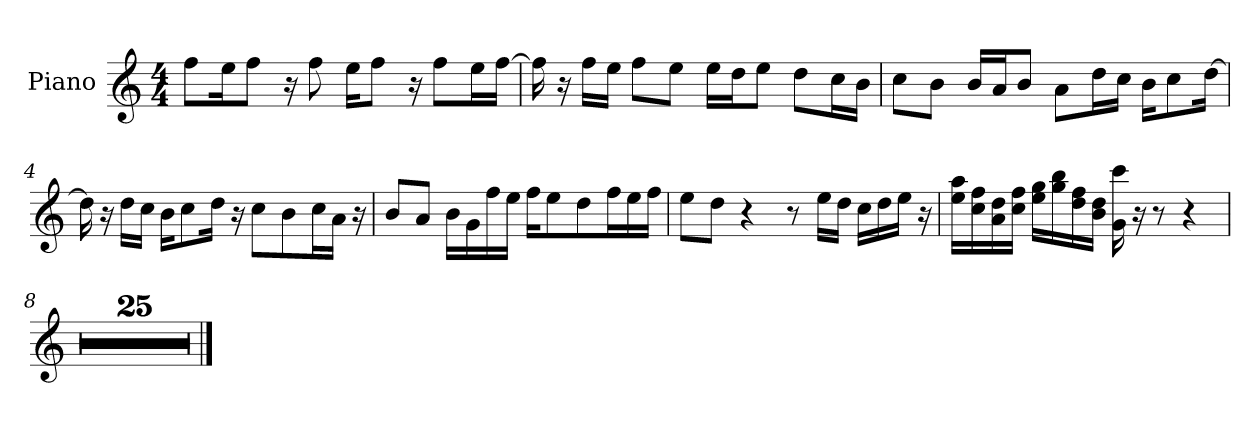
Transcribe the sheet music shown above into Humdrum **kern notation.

**kern
*part1
*staff1
*I"Piano
*I'Pno.
*clefG2
*k[]
*M4/4
=1
8ff\L
16ee\K
8ff\J
16r
8ff\
16ee\KL
8ff\J
16r
8ff\L
16ee\L
[16ff\JJ
=2
16ff\]
16r
16ff\LL
16ee\JJ
8ff\L
8ee\J
16ee\LL
16dd\J
8ee\J
8dd\L
16cc\L
16b\JJ
=3
8cc\L
8b\J
16b/LL
16a/J
8b/J
8a\L
16dd\L
16cc\JJ
16b\KL
8cc\
[16dd\Jk
=4
16dd\]
16r
16dd\LL
16cc\JJ
16b\KL
8cc\
16dd\Jk
16r
8cc\L
8b\
16cc\L
16a\JJ
16r
!!LO:LB:g=z
=5
8b/L
8a/J
16b\LL
16g\
16ff\
16ee\JJ
16ff\KL
8ee\
8dd\
16ff\L
16ee\
16ff\JJ
=6
8ee\L
8dd\J
4r
8r
16ee\LL
16dd\JJ
16cc\LL
16dd\
16ee\JJ
16r
=7
16ee\ 16aa\LL
16cc\ 16ff\
16a\ 16dd\
16cc\ 16ff\JJ
16ee\ 16gg\LL
16gg\ 16bb\
16dd\ 16ff\
16b\ 16dd\JJ
16g\ 16ccc\
16r
8r
4r
=8
1r
!!LO:LB:g=z
=9
1r
=10
1r
=11
1r
=12
1r
!!LO:LB:g=z
=13
1r
=14
1r
=15
1r
=16
1r
!!LO:LB:g=z
=17
1r
=18
1r
=19
1r
=20
1r
!!LO:LB:g=z
=21
1r
=22
1r
=23
1r
=24
1r
!!LO:LB:g=z
=25
1r
=26
1r
=27
1r
=28
1r
!!LO:LB:g=z
=29
1r
=30
1r
=31
1r
=32
1r
==
*-
